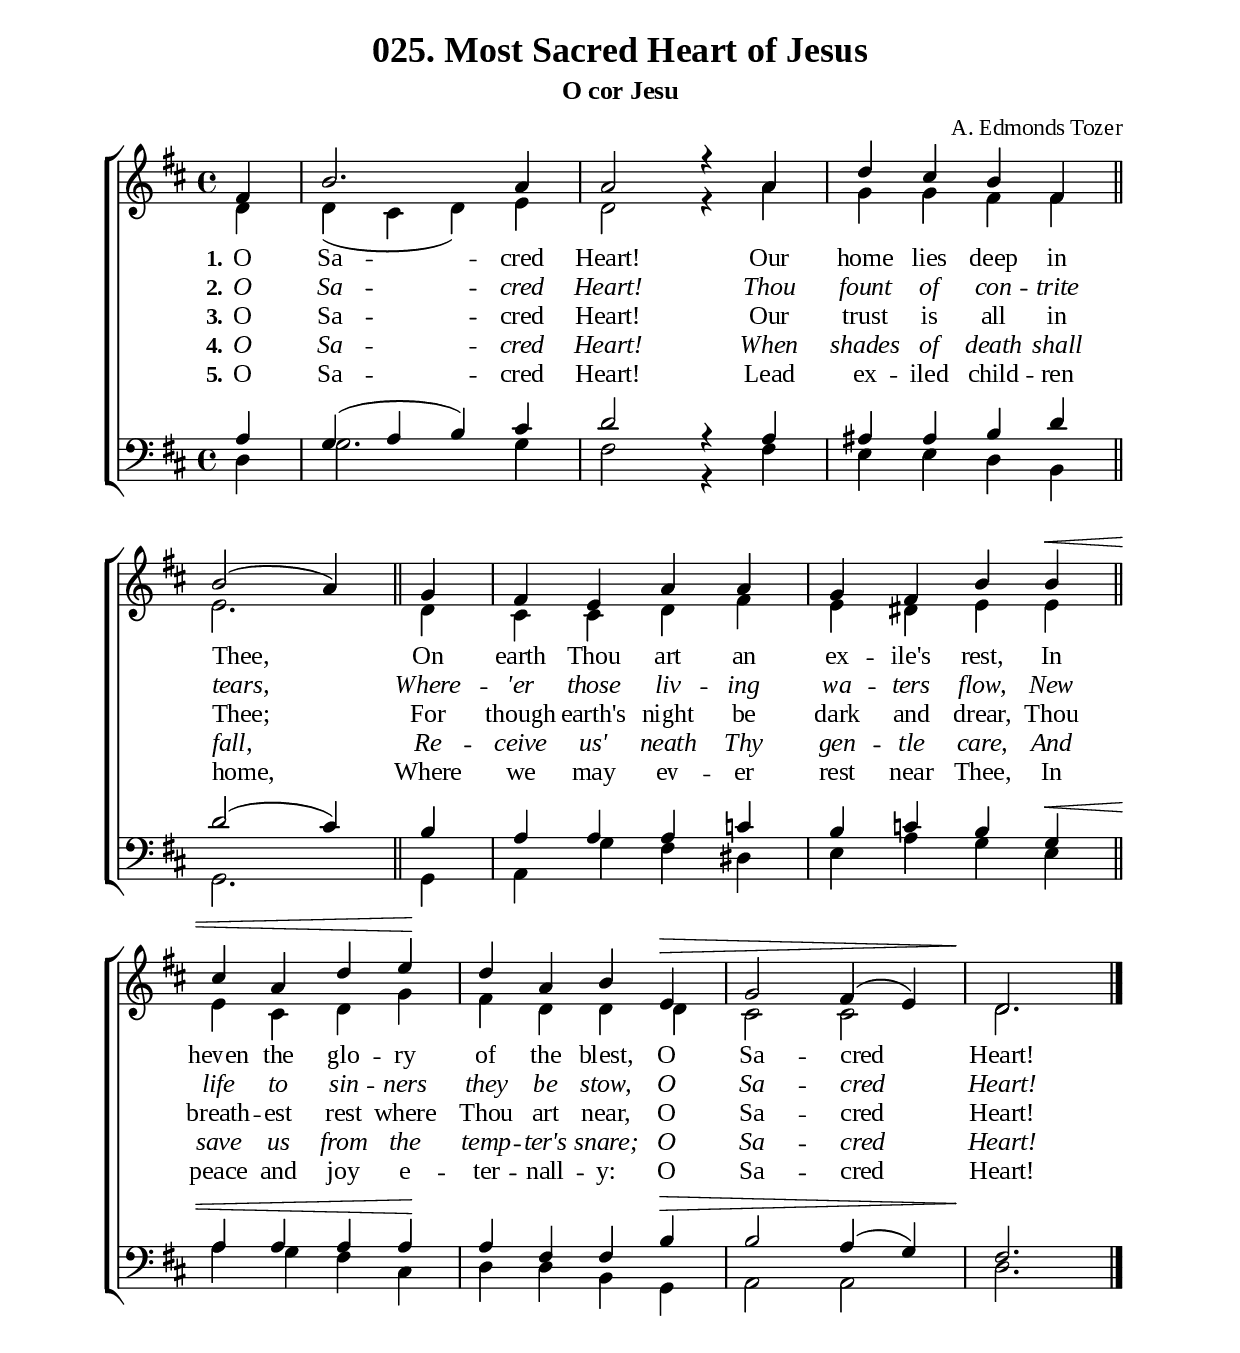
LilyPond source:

%%%%%%%%%%%%%%%%%%%%%%%%%%%%%
% CONTENTS OF THIS DOCUMENT
% 1. Common settings
% 2. Soprano verse music
% 3. Alto verse music
% 4. Tenor verse music
% 5. Basso verse music
% 6. Verse lyrics
% 7. Layout
%%%%%%%%%%%%%%%%%%%%%%%%%%%%%

%%%%%%%%%%%%%%%%%%%%%%%%%%%%%
% 1. Common settings
%%%%%%%%%%%%%%%%%%%%%%%%%%%%%
\version "2.18.2"

\header {
  title = "025. Most Sacred Heart of Jesus"
  subtitle = "O cor Jesu"
  %poet = ""
  composer = "A. Edmonds Tozer"
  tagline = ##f
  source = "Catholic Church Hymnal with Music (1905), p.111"
  %site = ""
}

globalSettings= {
  \key d \major
  \time 4/4
  %\override Score.BarNumber.break-visibility = ##(#t #t #t)
  \override Score.BarNumber.break-visibility = ##(#f #f #f)
}

verseSettings = {
  \phrasingSlurDashed
}

\paper {
  #(set-paper-size "a4")
  top-margin = 15\mm
  bottom-marign = 15\mm
  left-margin = 20\mm
  right-margin = 20\mm
  indent = #0
  #(define fonts
	 (make-pango-font-tree "Liberation Serif"
	 		       "Liberation Serif"
			       "Liberation Serif"
			       (/ 20 20)))
}

printItalic = \with {
  \override LyricText.font-shape = #'italic
}

%%%%%%%%%%%%%%%%%%%%%%%%%%%%%
% 2. Soprano verse music
%%%%%%%%%%%%%%%%%%%%%%%%%%%%%
musicVerseSoprano = \relative c' {
\partial 4 fis4 |
%{  1 %} b2. a4 |
%{  2 %} a2 r4 a4 |
%{  3 %} d cis b fis \break \bar "||"
%{  4 %} b2 (a4) \bar "||" g |
%{  5 %} fis e a a |
%{  6 %} g fis b b ^\< \break \bar "||"
%{  7 %} cis a d e \! |
%{  8 %} d a b e, ^\> |
%{  9 %} g2 fis4 (e) |
%{ 10 %} d2. \! \bar "|."
  }

%%%%%%%%%%%%%%%%%%%%%%%%%%%%%
% 3. Alto verse music
%%%%%%%%%%%%%%%%%%%%%%%%%%%%%
musicVerseAlto = \relative c' {
\partial 4 d4 |
%{  1 %} d (cis d) e |
%{  2 %} d2 r4 a'4 |
%{  3 %} g g fis fis |
%{  4 %} e2. d4 |
%{  5 %} cis cis d fis |
%{  6 %} e dis e e |
%{  7 %} e cis d g |
%{  8 %} fis d d d |
%{  9 %} cis2 cis |
%{ 10 %} d2.
}

%%%%%%%%%%%%%%%%%%%%%%%%%%%%%
% 4. Tenor verse music
%%%%%%%%%%%%%%%%%%%%%%%%%%%%%
musicVerseTenor = \relative c' {
\partial 4 a4 |
%{  1 %} g (a b) cis |
%{  2 %} d2 r4 a4 |
%{  3 %} ais ais b d |
%{  4 %} d2 (cis4) b |
%{  5 %} a a a c |
%{  6 %} b c b g |
%{  7 %} a a a a |
%{  8 %} a fis fis b |
%{  9 %} b2 a4 (g) |
%{ 10 %} fis2.
}

%%%%%%%%%%%%%%%%%%%%%%%%%%%%%
% 5. Basso verse music
%%%%%%%%%%%%%%%%%%%%%%%%%%%%%
musicVerseBasso = \relative c {
\partial 4 d4 |
%{  1 %} g2. g4 |
%{  2 %} fis2 r4 fis |
%{  3 %} e e d b |
%{  4 %} g2. g4 |
%{  5 %} a g' fis dis |
%{  6 %} e a g e ^\< |
%{  7 %} a g fis cis \! |
%{  8 %} d d b g ^\> |
%{  9 %} a2 a |
%{ 10 %} d2. \!
  }

%%%%%%%%%%%%%%%%%%%%%%%%%%%%%
% 6. Verse lyrics
%%%%%%%%%%%%%%%%%%%%%%%%%%%%%
lyricVerseOne = \lyricmode {
  \set stanza = #"1."
  O Sa -- cred Heart!
  Our home lies deep in Thee,
  On earth Thou art an ex -- ile's rest,
  In heven the glo -- ry of the blest,
  O Sa -- cred Heart!
}

lyricVerseTwo = \lyricmode {
  \set stanza = #"2."
  O Sa -- cred Heart!
  Thou fount of con -- trite tears,
  Where -- 'er those liv -- ing wa -- ters flow,
  New life to sin -- ners they be stow,  
  O Sa -- cred Heart!
}

lyricVerseThree = \lyricmode {
  \set stanza = #"3."
 O Sa -- cred Heart!
 Our trust is all in Thee;
 For though earth's night be dark and drear,
 Thou breath -- est rest where Thou art near,
 O Sa -- cred Heart!
}

lyricVerseFour = \lyricmode {
  \set stanza = #"4."
 O Sa -- cred Heart!
 When shades of death shall fall,
 Re -- ceive us' neath Thy gen -- tle care,
 And save us from the temp -- ter's snare;
 O Sa -- cred Heart!
}

lyricVerseFive = \lyricmode {
  \set stanza = #"5."
 O Sa -- cred Heart!
 Lead ex -- iled child -- ren home,
 Where we may ev -- er rest near Thee,
 In peace and joy e -- ter -- nall -- y:
 O Sa -- cred Heart!
}


%%%%%%%%%%%%%%%%%%%%%%%%%%%%%
% 7. Layout
%%%%%%%%%%%%%%%%%%%%%%%%%%%%%
\score {
    \new ChoirStaff <<
      \new Staff <<
        \clef "treble"
        \new Voice = "soprano" {
          \voiceOne \globalSettings \verseSettings \stemUp \slurUp \musicVerseSoprano
        }
        \new Voice = "alto" {
          \voiceTwo \globalSettings \verseSettings \stemDown \slurDown \musicVerseAlto
        }
      >>
      \new Lyrics \lyricsto soprano \lyricVerseOne
      \new Lyrics \printItalic \lyricsto soprano \lyricVerseTwo
      \new Lyrics \lyricsto soprano \lyricVerseThree
      \new Lyrics \printItalic \lyricsto soprano \lyricVerseFour
      \new Lyrics \lyricsto soprano \lyricVerseFive
      %\new Lyrics \printItalic \lyricsto soprano \lyricVerseSix
      \new Staff <<
        \clef "bass"
        \new Voice = "tenor" {
          \voiceOne \globalSettings \verseSettings \stemUp \slurUp \musicVerseTenor
        }
        \new Voice = "basso" {
          \voiceTwo \globalSettings \verseSettings \stemDown \slurDown \musicVerseBasso
        }
      >>
    >>
}

